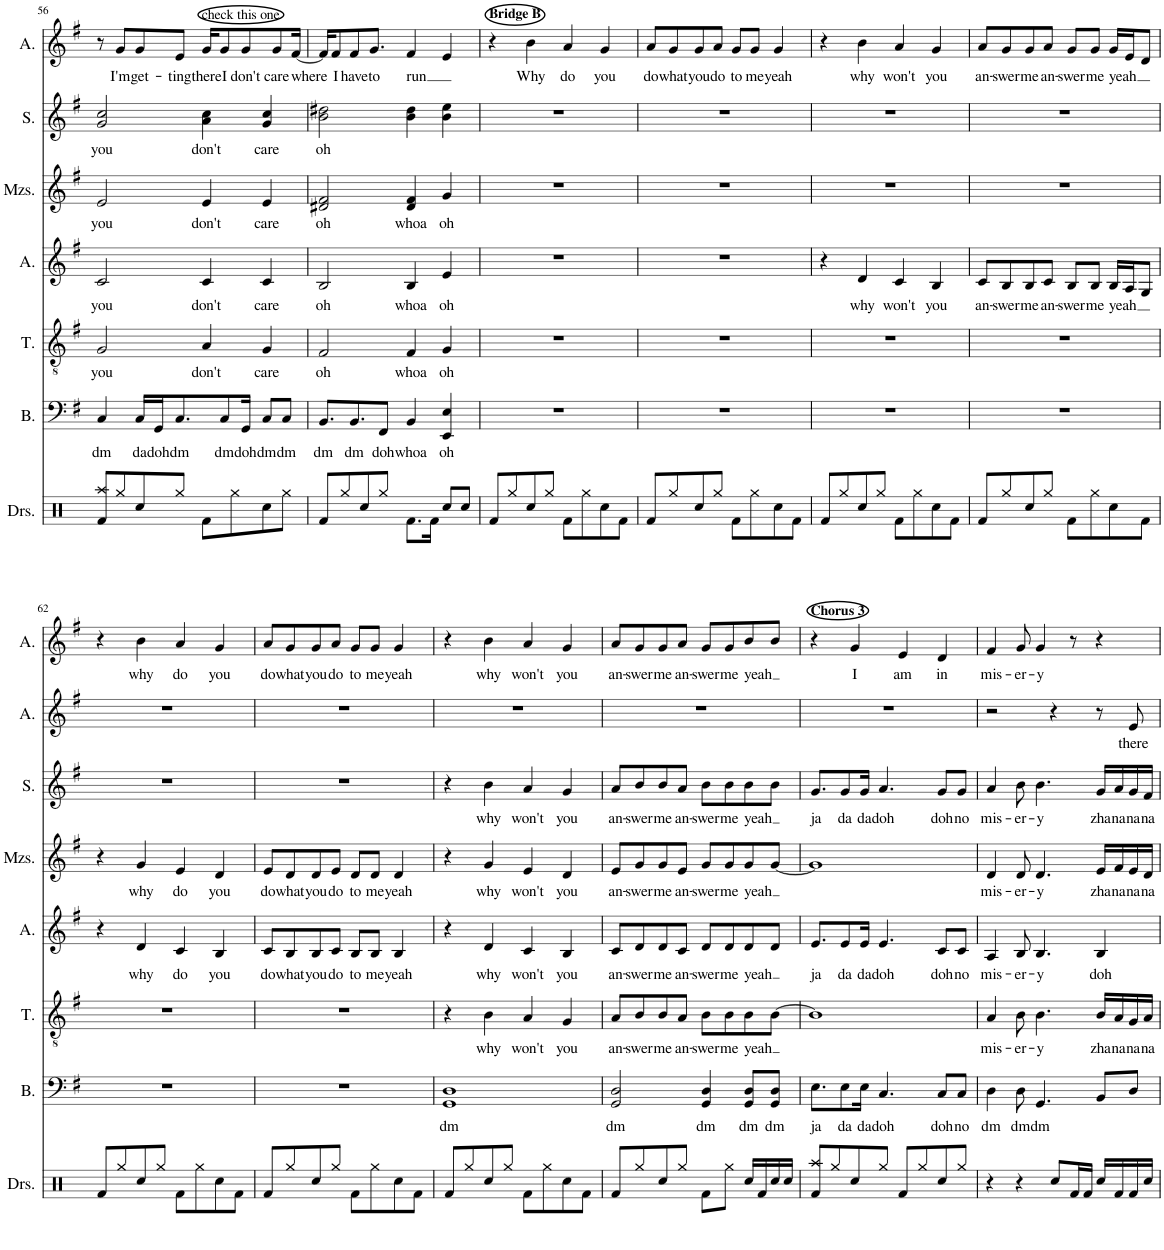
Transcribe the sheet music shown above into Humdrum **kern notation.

**kern	**text	**kern	**text	**kern	**text	**kern	**text	**kern	**text	**kern	**text	**kern	**text
*part7	*part7	*part6	*part6	*part5	*part5	*part4	*part4	*part3	*part3	*part2	*part2	*part1	*part1
*staff7	*staff7	*staff6	*staff6	*staff5	*staff5	*staff4	*staff4	*staff3	*staff3	*staff2	*staff2	*staff1	*staff1
*I"Bass	*	*I"Tenor	*	*I"Alto	*	*I"Mezzo-soprano	*	*I"Soprano	*	*I"Alto	*	*I"Alto	*
*I'B.	*	*I'T.	*	*I'A.	*	*I'Mzs.	*	*I'S.	*	*I'A.	*	*I'A.	*
!!LO:PB:g=z
*clefF4	*	*clefGv2	*	*clefG2	*	*clefG2	*	*clefG2	*	*clefG2	*	*clefG2	*
*k[f#]	*	*k[f#]	*	*k[f#]	*	*k[f#]	*	*k[f#]	*	*k[f#]	*	*k[f#]	*
*M4/4	*	*M4/4	*	*M4/4	*	*M4/4	*	*M4/4	*	*M4/4	*	*M4/4	*
=56	=56	=56	=56	=56	=56	=56	=56	=56	=56	=56	=56	=56	=56
!	!LO:LY:b	!	!LO:LY:b	!	!LO:LY:b	!	!LO:LY:b	!	!LO:LY:b	!	!	!	!
4C/	dm	2G/	you	2c/	you	2e/	you	2g/ 2cc/	you	1r	.	8r	.
!	!	!	!	!	!	!	!	!	!	!	!	!	!LO:LY:b
.	.	.	.	.	.	.	.	.	.	.	.	8g/L	I'm
!	!LO:LY:b	!	!	!	!	!	!	!	!	!	!	!	!LO:LY:b
16C/LL	da	.	.	.	.	.	.	.	.	.	.	8g/	get-
!	!LO:LY:b	!	!	!	!	!	!	!	!	!	!	!	!
16GG/J	doh	.	.	.	.	.	.	.	.	.	.	.	.
!	!LO:LY:b	!	!	!	!	!	!	!	!	!	!	!	!LO:LY:b
8.C/	dm	.	.	.	.	.	.	.	.	.	.	8e/J	-ting
!	!	!	!	!	!	!	!	!	!	!	!	!LO:TX:a:t=check this one	!
!	!	!	!LO:LY:b	!	!LO:LY:b	!	!LO:LY:b	!	!LO:LY:b	!	!	!	!LO:LY:b
.	.	4A/	don't	4c/	don't	4e/	don't	4a\ 4cc\	don't	.	.	16g/KL	there
!	!LO:LY:b	!	!	!	!	!	!	!	!	!	!	!	!LO:LY:b
8C/	dm	.	.	.	.	.	.	.	.	.	.	8g/	I
!	!LO:LY:b	!	!	!	!	!	!	!	!	!	!	!	!LO:LY:b
16GG/Jk	doh	.	.	.	.	.	.	.	.	.	.	8g/	don't
!	!LO:LY:b	!	!LO:LY:b	!	!LO:LY:b	!	!LO:LY:b	!	!LO:LY:b	!	!	!	!
8C/L	dm	4G/	care	4c/	care	4e/	care	4g/ 4cc/	care	.	.	.	.
!	!	!	!	!	!	!	!	!	!	!	!	!	!LO:LY:b
.	.	.	.	.	.	.	.	.	.	.	.	8g/	care
!	!LO:LY:b	!	!	!	!	!	!	!	!	!	!	!	!
8C/J	dm	.	.	.	.	.	.	.	.	.	.	.	.
!	!	!	!	!	!	!	!	!	!	!	!	!	!LO:LY:b
.	.	.	.	.	.	.	.	.	.	.	.	[16f#/Jk	where
=57	=57	=57	=57	=57	=57	=57	=57	=57	=57	=57	=57	=57	=57
!	!LO:LY:b	!	!LO:LY:b	!	!LO:LY:b	!	!LO:LY:b	!	!LO:LY:b	!	!	!	!
8.BB/L	dm	2F#/	oh	2B/	oh	2d#X/ 2f#/	oh	2b\ 2dd#X\	oh	1r	.	16f#/KL]	.
!	!	!	!	!	!	!	!	!	!	!	!	!	!LO:LY:b
.	.	.	.	.	.	.	.	.	.	.	.	8f#/	I
!	!LO:LY:b	!	!	!	!	!	!	!	!	!	!	!	!LO:LY:b
8.BB/	dm	.	.	.	.	.	.	.	.	.	.	8f#/	have
!	!	!	!	!	!	!	!	!	!	!	!	!	!LO:LY:b
.	.	.	.	.	.	.	.	.	.	.	.	8.g/J	to
!	!LO:LY:b	!	!	!	!	!	!	!	!	!	!	!	!
8FF#/J	doh	.	.	.	.	.	.	.	.	.	.	.	.
!	!LO:LY:b	!	!LO:LY:b	!	!LO:LY:b	!	!LO:LY:b	!	!	!	!	!	!LO:LY:b
4BB/	whoa	4F#/	whoa	4B/	whoa	4d#/ 4f#/	whoa	4b\ 4dd#\	.	.	.	4f#/	run
!	!LO:LY:b	!	!LO:LY:b	!	!LO:LY:b	!	!LO:LY:b	!	!	!	!	!	!
4EE/ 4E/	oh	4G/	oh	4e/	oh	4g/	oh	4b\ 4ee\	.	.	.	4e/	.
=58	=58	=58	=58	=58	=58	=58	=58	=58	=58	=58	=58	=58	=58
!	!	!	!	!	!	!	!	!	!	!	!	!LO:TX:a:B:t=Bridge B	!
1r	.	1r	.	1r	.	1r	.	1r	.	1r	.	4r	.
!	!	!	!	!	!	!	!	!	!	!	!	!	!LO:LY:b
.	.	.	.	.	.	.	.	.	.	.	.	4b\	Why
!	!	!	!	!	!	!	!	!	!	!	!	!	!LO:LY:b
.	.	.	.	.	.	.	.	.	.	.	.	4a/	do
!	!	!	!	!	!	!	!	!	!	!	!	!	!LO:LY:b
.	.	.	.	.	.	.	.	.	.	.	.	4g/	you
=59	=59	=59	=59	=59	=59	=59	=59	=59	=59	=59	=59	=59	=59
!	!	!	!	!	!	!	!	!	!	!	!	!	!LO:LY:b
1r	.	1r	.	1r	.	1r	.	1r	.	1r	.	8a/L	do
!	!	!	!	!	!	!	!	!	!	!	!	!	!LO:LY:b
.	.	.	.	.	.	.	.	.	.	.	.	8g/	what
!	!	!	!	!	!	!	!	!	!	!	!	!	!LO:LY:b
.	.	.	.	.	.	.	.	.	.	.	.	8g/	you
!	!	!	!	!	!	!	!	!	!	!	!	!	!LO:LY:b
.	.	.	.	.	.	.	.	.	.	.	.	8a/J	do
!	!	!	!	!	!	!	!	!	!	!	!	!	!LO:LY:b
.	.	.	.	.	.	.	.	.	.	.	.	8g/L	to
!	!	!	!	!	!	!	!	!	!	!	!	!	!LO:LY:b
.	.	.	.	.	.	.	.	.	.	.	.	8g/J	me
!	!	!	!	!	!	!	!	!	!	!	!	!	!LO:LY:b
.	.	.	.	.	.	.	.	.	.	.	.	4g/	yeah
=60	=60	=60	=60	=60	=60	=60	=60	=60	=60	=60	=60	=60	=60
1r	.	1r	.	4r	.	1r	.	1r	.	1r	.	4r	.
!	!	!	!	!	!LO:LY:b	!	!	!	!	!	!	!	!LO:LY:b
.	.	.	.	4d/	why	.	.	.	.	.	.	4b\	why
!	!	!	!	!	!LO:LY:b	!	!	!	!	!	!	!	!LO:LY:b
.	.	.	.	4c/	won't	.	.	.	.	.	.	4a/	won't
!	!	!	!	!	!LO:LY:b	!	!	!	!	!	!	!	!LO:LY:b
.	.	.	.	4B/	you	.	.	.	.	.	.	4g/	you
=61	=61	=61	=61	=61	=61	=61	=61	=61	=61	=61	=61	=61	=61
!	!	!	!	!	!LO:LY:b	!	!	!	!	!	!	!	!LO:LY:b
1r	.	1r	.	8c/L	an-	1r	.	1r	.	1r	.	8a/L	an-
!	!	!	!	!	!LO:LY:b	!	!	!	!	!	!	!	!LO:LY:b
.	.	.	.	8B/	-swer	.	.	.	.	.	.	8g/	-swer
!	!	!	!	!	!LO:LY:b	!	!	!	!	!	!	!	!LO:LY:b
.	.	.	.	8B/	me	.	.	.	.	.	.	8g/	me
!	!	!	!	!	!LO:LY:b	!	!	!	!	!	!	!	!LO:LY:b
.	.	.	.	8c/J	an-	.	.	.	.	.	.	8a/J	an-
!	!	!	!	!	!LO:LY:b	!	!	!	!	!	!	!	!LO:LY:b
.	.	.	.	8B/L	-swer	.	.	.	.	.	.	8g/L	-swer
!	!	!	!	!	!LO:LY:b	!	!	!	!	!	!	!	!LO:LY:b
.	.	.	.	8B/J	me	.	.	.	.	.	.	8g/J	me
!	!	!	!	!	!LO:LY:b	!	!	!	!	!	!	!	!LO:LY:b
.	.	.	.	16B/LL	yeah	.	.	.	.	.	.	16g/LL	yeah
.	.	.	.	16A/J	.	.	.	.	.	.	.	16e/J	.
.	.	.	.	8G/J	.	.	.	.	.	.	.	8d/J	.
!!LO:LB:g=z
=62	=62	=62	=62	=62	=62	=62	=62	=62	=62	=62	=62	=62	=62
1r	.	1r	.	4r	.	4r	.	1r	.	1r	.	4r	.
!	!	!	!	!	!LO:LY:b	!	!LO:LY:b	!	!	!	!	!	!LO:LY:b
.	.	.	.	4d/	why	4g/	why	.	.	.	.	4b\	why
!	!	!	!	!	!LO:LY:b	!	!LO:LY:b	!	!	!	!	!	!LO:LY:b
.	.	.	.	4c/	do	4e/	do	.	.	.	.	4a/	do
!	!	!	!	!	!LO:LY:b	!	!LO:LY:b	!	!	!	!	!	!LO:LY:b
.	.	.	.	4B/	you	4d/	you	.	.	.	.	4g/	you
=63	=63	=63	=63	=63	=63	=63	=63	=63	=63	=63	=63	=63	=63
!	!	!	!	!	!LO:LY:b	!	!LO:LY:b	!	!	!	!	!	!LO:LY:b
1r	.	1r	.	8c/L	do	8e/L	do	1r	.	1r	.	8a/L	do
!	!	!	!	!	!LO:LY:b	!	!LO:LY:b	!	!	!	!	!	!LO:LY:b
.	.	.	.	8B/	what	8d/	what	.	.	.	.	8g/	what
!	!	!	!	!	!LO:LY:b	!	!LO:LY:b	!	!	!	!	!	!LO:LY:b
.	.	.	.	8B/	you	8d/	you	.	.	.	.	8g/	you
!	!	!	!	!	!LO:LY:b	!	!LO:LY:b	!	!	!	!	!	!LO:LY:b
.	.	.	.	8c/J	do	8e/J	do	.	.	.	.	8a/J	do
!	!	!	!	!	!LO:LY:b	!	!LO:LY:b	!	!	!	!	!	!LO:LY:b
.	.	.	.	8B/L	to	8d/L	to	.	.	.	.	8g/L	to
!	!	!	!	!	!LO:LY:b	!	!LO:LY:b	!	!	!	!	!	!LO:LY:b
.	.	.	.	8B/J	me	8d/J	me	.	.	.	.	8g/J	me
!	!	!	!	!	!LO:LY:b	!	!LO:LY:b	!	!	!	!	!	!LO:LY:b
.	.	.	.	4B/	yeah	4d/	yeah	.	.	.	.	4g/	yeah
=64	=64	=64	=64	=64	=64	=64	=64	=64	=64	=64	=64	=64	=64
!	!LO:LY:b	!	!	!	!	!	!	!	!	!	!	!	!
1GG 1D	dm	4r	.	4r	.	4r	.	4r	.	1r	.	4r	.
!	!	!	!LO:LY:b	!	!LO:LY:b	!	!LO:LY:b	!	!LO:LY:b	!	!	!	!LO:LY:b
.	.	4B\	why	4d/	why	4g/	why	4b\	why	.	.	4b\	why
!	!	!	!LO:LY:b	!	!LO:LY:b	!	!LO:LY:b	!	!LO:LY:b	!	!	!	!LO:LY:b
.	.	4A/	won't	4c/	won't	4e/	won't	4a/	won't	.	.	4a/	won't
!	!	!	!LO:LY:b	!	!LO:LY:b	!	!LO:LY:b	!	!LO:LY:b	!	!	!	!LO:LY:b
.	.	4G/	you	4B/	you	4d/	you	4g/	you	.	.	4g/	you
=65	=65	=65	=65	=65	=65	=65	=65	=65	=65	=65	=65	=65	=65
!	!LO:LY:b	!	!LO:LY:b	!	!LO:LY:b	!	!LO:LY:b	!	!LO:LY:b	!	!	!	!LO:LY:b
2GG/ 2D/	dm	8A/L	an-	8c/L	an-	8e/L	an-	8a/L	an-	1r	.	8a/L	an-
!	!	!	!LO:LY:b	!	!LO:LY:b	!	!LO:LY:b	!	!LO:LY:b	!	!	!	!LO:LY:b
.	.	8B/	-swer	8d/	-swer	8g/	-swer	8b/	-swer	.	.	8g/	-swer
!	!	!	!LO:LY:b	!	!LO:LY:b	!	!LO:LY:b	!	!LO:LY:b	!	!	!	!LO:LY:b
.	.	8B/	me	8d/	me	8g/	me	8b/	me	.	.	8g/	me
!	!	!	!LO:LY:b	!	!LO:LY:b	!	!LO:LY:b	!	!LO:LY:b	!	!	!	!LO:LY:b
.	.	8A/J	an-	8c/J	an-	8e/J	an-	8a/J	an-	.	.	8a/J	an-
!	!LO:LY:b	!	!LO:LY:b	!	!LO:LY:b	!	!LO:LY:b	!	!LO:LY:b	!	!	!	!LO:LY:b
4GG/ 4D/	dm	8B\L	-swer	8d/L	-swer	8g/L	-swer	8b\L	-swer	.	.	8g/L	-swer
!	!	!	!LO:LY:b	!	!LO:LY:b	!	!LO:LY:b	!	!LO:LY:b	!	!	!	!LO:LY:b
.	.	8B\	me	8d/	me	8g/	me	8b\	me	.	.	8g/	me
!	!LO:LY:b	!	!LO:LY:b	!	!LO:LY:b	!	!LO:LY:b	!	!LO:LY:b	!	!	!	!LO:LY:b
8GG/ 8D/L	dm	8B\	yeah	8d/	yeah	8g/	yeah	8b\	yeah	.	.	8b/	yeah
!	!LO:LY:b	!	!	!	!	!	!	!	!	!	!	!	!
8GG/ 8D/J	dm	[8B\J	.	8d/J	.	[8g/J	.	8b\J	.	.	.	8b/J	.
=66	=66	=66	=66	=66	=66	=66	=66	=66	=66	=66	=66	=66	=66
!	!	!	!	!	!	!	!	!	!	!	!	!LO:TX:a:B:t=Chorus 3	!
!	!LO:LY:b	!	!	!	!LO:LY:b	!	!	!	!LO:LY:b	!	!	!	!
8.E\L	ja	1B]	.	8.e/L	ja	1g]	.	8.g/L	ja	1r	.	4r	.
!	!LO:LY:b	!	!	!	!LO:LY:b	!	!	!	!LO:LY:b	!	!	!	!
8E\	da	.	.	8e/	da	.	.	8g/	da	.	.	.	.
!	!	!	!	!	!	!	!	!	!	!	!	!	!LO:LY:b
.	.	.	.	.	.	.	.	.	.	.	.	4g/	I
!	!LO:LY:b	!	!	!	!LO:LY:b	!	!	!	!LO:LY:b	!	!	!	!
16E\Jk	da	.	.	16e/Jk	da	.	.	16g/Jk	da	.	.	.	.
!	!LO:LY:b	!	!	!	!LO:LY:b	!	!	!	!LO:LY:b	!	!	!	!
4.C/	doh	.	.	4.e/	doh	.	.	4.a/	doh	.	.	.	.
!	!	!	!	!	!	!	!	!	!	!	!	!	!LO:LY:b
.	.	.	.	.	.	.	.	.	.	.	.	4e/	am
!	!LO:LY:b	!	!	!	!LO:LY:b	!	!	!	!LO:LY:b	!	!	!	!LO:LY:b
8C/L	doh	.	.	8c/L	doh	.	.	8g/L	doh	.	.	4d/	in
!	!LO:LY:b	!	!	!	!LO:LY:b	!	!	!	!LO:LY:b	!	!	!	!
8C/J	no	.	.	8c/J	no	.	.	8g/J	no	.	.	.	.
=67	=67	=67	=67	=67	=67	=67	=67	=67	=67	=67	=67	=67	=67
!	!LO:LY:b	!	!LO:LY:b	!	!LO:LY:b	!	!LO:LY:b	!	!LO:LY:b	!	!	!	!LO:LY:b
4D\	dm	4A/	mis-	4A/	mis-	4d/	mis-	4a/	mis-	2r	.	4f#/	mis-
!	!LO:LY:b	!	!LO:LY:b	!	!LO:LY:b	!	!LO:LY:b	!	!LO:LY:b	!	!	!	!LO:LY:b
8D\	dm	8B\	-er-	8B/	-er-	8d/	-er-	8b\	-er-	.	.	8g/	-er-
!	!LO:LY:b	!	!LO:LY:b	!	!LO:LY:b	!	!LO:LY:b	!	!LO:LY:b	!	!	!	!LO:LY:b
4.GG/	dm	4.B\	-y	4.B/	-y	4.d/	-y	4.b\	-y	.	.	4g/	-y
.	.	.	.	.	.	.	.	.	.	4r	.	.	.
.	.	.	.	.	.	.	.	.	.	.	.	8r	.
!	!	!	!LO:LY:b	!	!LO:LY:b	!	!LO:LY:b	!	!LO:LY:b	!	!	!	!
8BB/L	.	16B/LL	zha	4B/	doh	16e/LL	zha	16g/LL	zha	8r	.	4r	.
!	!	!	!LO:LY:b	!	!	!	!LO:LY:b	!	!LO:LY:b	!	!	!	!
.	.	16A/	na	.	.	16f#/	na	16a/	na	.	.	.	.
!	!	!	!LO:LY:b	!	!	!	!LO:LY:b	!	!LO:LY:b	!	!LO:LY:b	!	!
8D/J	.	16G/	na	.	.	16e/	na	16g/	na	8e/	there	.	.
!	!	!	!LO:LY:b	!	!	!	!LO:LY:b	!	!LO:LY:b	!	!	!	!
.	.	16A/JJ	na	.	.	16d/JJ	na	16f#/JJ	na	.	.	.	.
=	=	=	=	=	=	=	=	=	=	=	=	=	=
*-	*-	*-	*-	*-	*-	*-	*-	*-	*-	*-	*-	*-	*-
